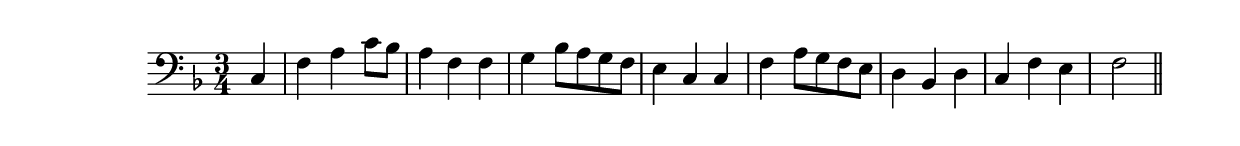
\version "2.14.0"
%{\header {
  title = "The Ash Grove (Wales)"
  composer = "anonymous"
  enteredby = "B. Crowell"
}%}
\score{{\key f \major
\time 3/4
%{\tempo 4=100
%}\clef bass
\transpose c f{\relative c {
  \partial 4
  g4 |
  c e g8 f | e4 c c | d f8 e d c | b4 g g | c4 e8 d c b | a4 f a | g c b | c2
  \bar "||"
}}

}}